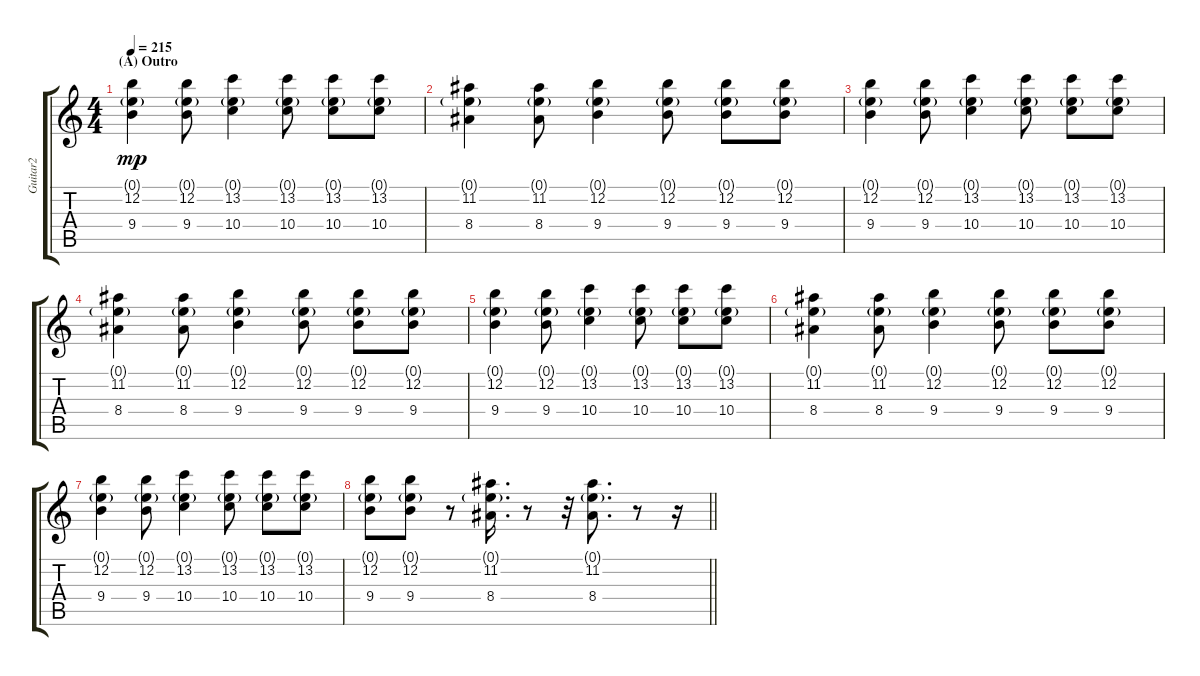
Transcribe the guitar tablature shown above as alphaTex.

\track ("Guitar2" "Guitar2") {instrument overdrivenguitar}
\staff {score tabs}
\tuning (E4 B3 G3 D3 A2 E2) {hide}
\ts (4 4)
\section ("" "(A) Outro")
\tempo 215
\clef g2
\ks c
(0.1{g} 12.2 9.4).4{dy mp} (0.1{g} 12.2 9.4).8 (0.1{g} 13.2 10.4).4 (0.1{g} 13.2 10.4).8 (0.1{g} 13.2 10.4).8 (0.1{g} 13.2 10.4).8 |
(0.1{g} 11.2 8.4).4 (0.1{g} 11.2 8.4).8 (0.1{g} 12.2 9.4).4 (0.1{g} 12.2 9.4).8 (0.1{g} 12.2 9.4).8 (0.1{g} 12.2 9.4).8 |
(0.1{g} 12.2 9.4).4 (0.1{g} 12.2 9.4).8 (0.1{g} 13.2 10.4).4 (0.1{g} 13.2 10.4).8 (0.1{g} 13.2 10.4).8 (0.1{g} 13.2 10.4).8 |
(0.1{g} 11.2 8.4).4 (0.1{g} 11.2 8.4).8 (0.1{g} 12.2 9.4).4 (0.1{g} 12.2 9.4).8 (0.1{g} 12.2 9.4).8 (0.1{g} 12.2 9.4).8 |
(0.1{g} 12.2 9.4).4 (0.1{g} 12.2 9.4).8 (0.1{g} 13.2 10.4).4 (0.1{g} 13.2 10.4).8 (0.1{g} 13.2 10.4).8 (0.1{g} 13.2 10.4).8 |
(0.1{g} 11.2 8.4).4 (0.1{g} 11.2 8.4).8 (0.1{g} 12.2 9.4).4 (0.1{g} 12.2 9.4).8 (0.1{g} 12.2 9.4).8 (0.1{g} 12.2 9.4).8 |
(0.1{g} 12.2 9.4).4 (0.1{g} 12.2 9.4).8 (0.1{g} 13.2 10.4).4 (0.1{g} 13.2 10.4).8 (0.1{g} 13.2 10.4).8 (0.1{g} 13.2 10.4).8 |
\barLineRight lightlight
(0.1{g} 12.2 9.4).8 (0.1{g} 12.2 9.4).8 r.8 (0.1{g} 11.2 8.4).16{d} r.8 r.32 (0.1{g} 11.2 8.4).8{d} r.8 r.16
